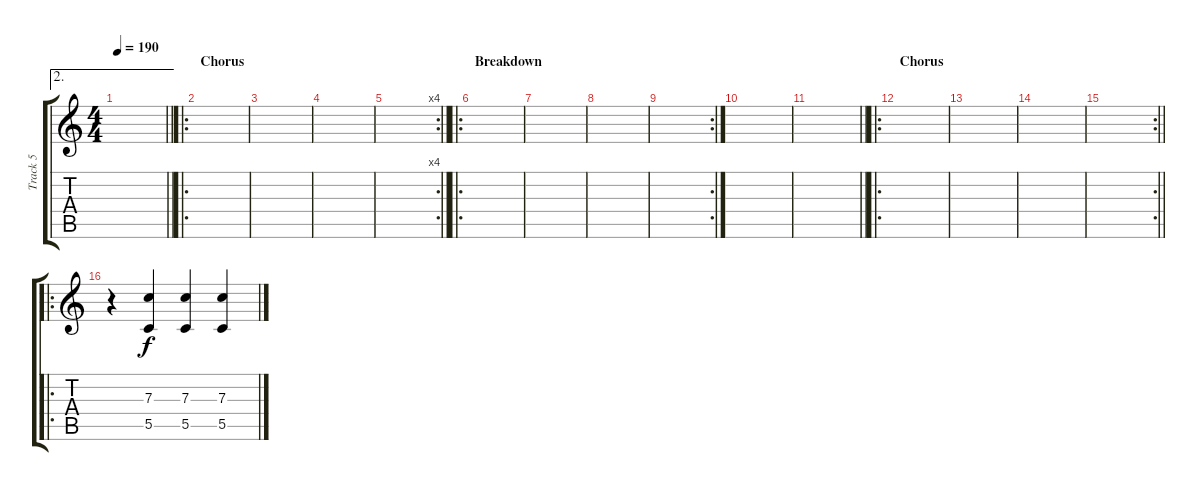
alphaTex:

\track ("Track 5" "Track 5") {instrument distortionguitar}
\staff {score tabs}
\tuning (D4 A3 F3 C3 G2 C2) {hide}
\ae 2
\ts (4 4)
\tempo 190
\clef g2
\barLineRight lightlight
\ks c
|
\ro
\section ("" "Chorus")
|
|
|
\rc 4
\barLineRight lightlight
|
\ro
\section ("" "Breakdown")
|
|
|
\rc 2
|
|
\barLineRight lightlight
|
\ro
\section ("" "Chorus")
|
|
|
\rc 2
\barLineRight lightlight
|
\ro
r.4 (7.3 5.5).4 (7.3 5.5).4 (7.3 5.5).4
